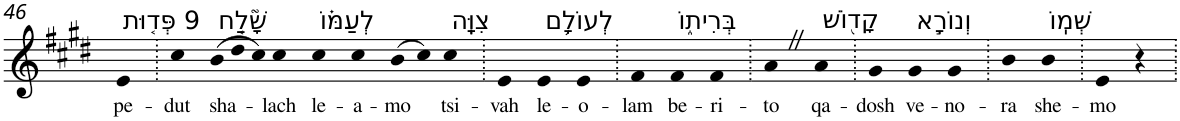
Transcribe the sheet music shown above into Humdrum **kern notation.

**kern	**text
*part1	*part1
*staff1	*staff1
*I"Piano	*
*I'Pno	*
!!LO:PB:g=z
*clefG2	*
*k[f#c#g#d#]	*
*E:	*
=46	=46
!LO:TX:a:t=9 פְּד֤וּת	!
!	!LO:LY:b
4e	pe-
=47.	=47.
!	!LO:LY:b
4cc#	-dut
*Xtuplet	*
!LO:TX:a:t=שָׁ֘לַ֤ח	!
!	!LO:LY:b
(>12b	sha-
12dd#	.
12cc#)	.
!	!LO:LY:b
4cc#	-lach
!LO:TX:a:t=לְעַמּ֗וֹ	!
!	!LO:LY:b
4cc#	le-
!	!LO:LY:b
4cc#	-a-
!	!LO:LY:b
(>8b	-mo
8cc#)	.
!LO:TX:a:t=צִוָּֽה	!
!	!LO:LY:b
4cc#	tsi-
=48.	=48.
!	!LO:LY:b
4e	-vah
!LO:TX:a:t=לְעוֹלָ֥ם	!
!	!LO:LY:b
4e	le-
!	!LO:LY:b
4e	-o-
=49.	=49.
!	!LO:LY:b
4f#	-lam
!LO:TX:a:t=בְּרִית֑וֹ	!
!	!LO:LY:b
4f#	be-
!	!LO:LY:b
4f#	-ri-
=50.	=50.
!	!LO:LY:b
4aZ	-to
!LO:TX:a:t=קָד֖וֹשׁ	!
!	!LO:LY:b
4a	qa-
=51.	=51.
!	!LO:LY:b
4g#	-dosh
!LO:TX:a:t=וְנוֹרָ֣א	!
!	!LO:LY:b
4g#	ve-
!	!LO:LY:b
4g#	-no-
=52.	=52.
!	!LO:LY:b
4b	-ra
!LO:TX:a:t=שְׁמֽוֹ	!
!	!LO:LY:b
4b	she-
=53.	=53.
!	!LO:LY:b
4e	-mo
4r	.
=.	=.
*-	*-
